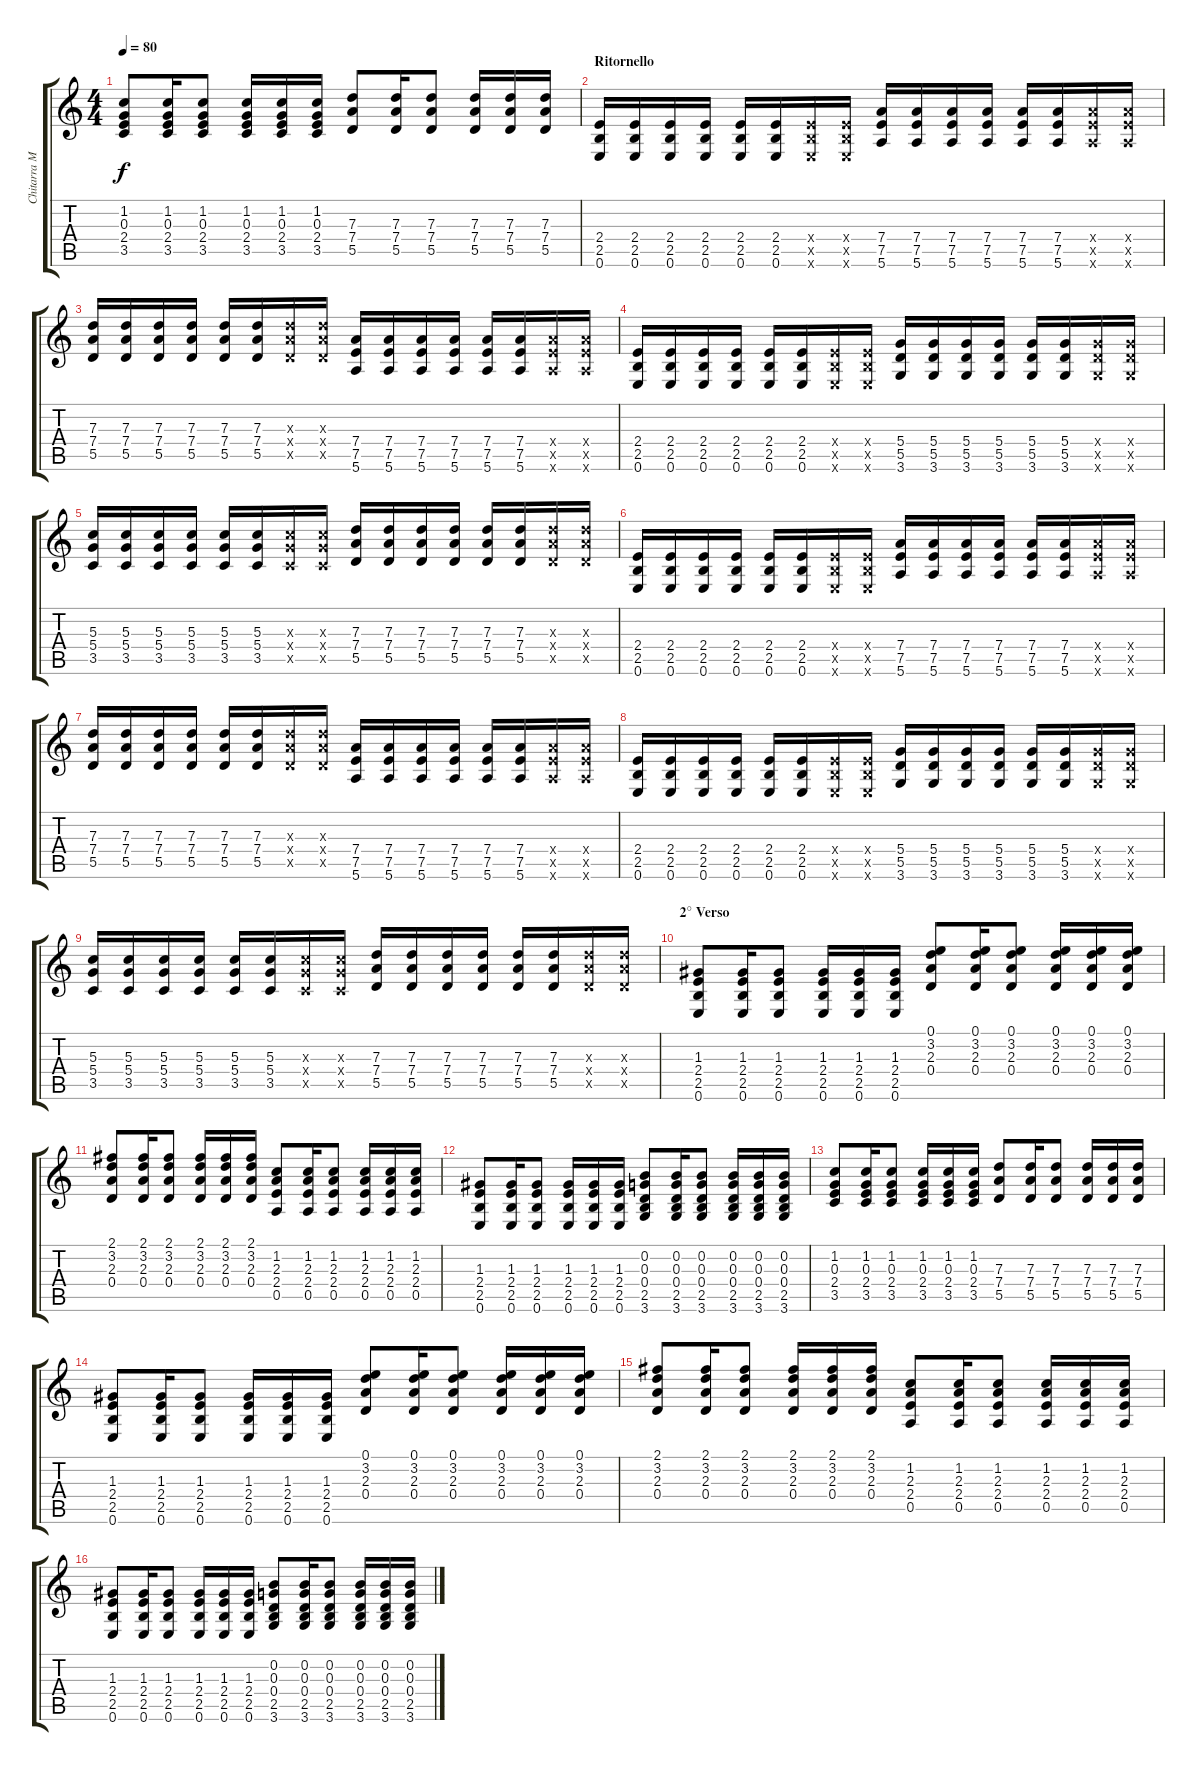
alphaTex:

\track ("Chitarra Max" "Chitarra M") {instrument electricguitarclean}
\staff {score tabs}
\tuning (E4 B3 G3 D3 A2 E2) {hide}
\ts (4 4)
\tempo 80
\clef g2
\ks c
(1.2 0.3 2.4 3.5).8{dy f} (1.2 0.3 2.4 3.5).16 (1.2 0.3 2.4 3.5).8 (1.2 0.3 2.4 3.5).16 (1.2 0.3 2.4 3.5).16 (1.2 0.3 2.4 3.5).16 (7.3 7.4 5.5).8 (7.3 7.4 5.5).16 (7.3 7.4 5.5).8 (7.3 7.4 5.5).16 (7.3 7.4 5.5).16 (7.3 7.4 5.5).16 |
\section ("" "Ritornello")
(2.4 2.5 0.6).16 (2.4 2.5 0.6).16 (2.4 2.5 0.6).16 (2.4 2.5 0.6).16 (2.4 2.5 0.6).16 (2.4 2.5 0.6).16 (2.4{x} 2.5{x} 0.6{x}).16 (2.4{x} 2.5{x} 0.6{x}).16 (7.4 7.5 5.6).16 (7.4 7.5 5.6).16 (7.4 7.5 5.6).16 (7.4 7.5 5.6).16 (7.4 7.5 5.6).16 (7.4 7.5 5.6).16 (7.4{x} 7.5{x} 5.6{x}).16 (7.4{x} 7.5{x} 5.6{x}).16 |
(7.3 7.4 5.5).16 (7.3 7.4 5.5).16 (7.3 7.4 5.5).16 (7.3 7.4 5.5).16 (7.3 7.4 5.5).16 (7.3 7.4 5.5).16 (7.3{x} 7.4{x} 5.5{x}).16 (7.3{x} 7.4{x} 5.5{x}).16 (7.4 7.5 5.6).16 (7.4 7.5 5.6).16 (7.4 7.5 5.6).16 (7.4 7.5 5.6).16 (7.4 7.5 5.6).16 (7.4 7.5 5.6).16 (7.4{x} 7.5{x} 5.6{x}).16 (7.4{x} 7.5{x} 5.6{x}).16 |
(2.4 2.5 0.6).16 (2.4 2.5 0.6).16 (2.4 2.5 0.6).16 (2.4 2.5 0.6).16 (2.4 2.5 0.6).16 (2.4 2.5 0.6).16 (2.4{x} 2.5{x} 0.6{x}).16 (2.4{x} 2.5{x} 0.6{x}).16 (5.4 5.5 3.6).16 (5.4 5.5 3.6).16 (5.4 5.5 3.6).16 (5.4 5.5 3.6).16 (5.4 5.5 3.6).16 (5.4 5.5 3.6).16 (5.4{x} 5.5{x} 3.6{x}).16 (5.4{x} 5.5{x} 3.6{x}).16 |
(5.3 5.4 3.5).16 (5.3 5.4 3.5).16 (5.3 5.4 3.5).16 (5.3 5.4 3.5).16 (5.3 5.4 3.5).16 (5.3 5.4 3.5).16 (5.3{x} 5.4{x} 3.5{x}).16 (5.3{x} 5.4{x} 3.5{x}).16 (7.3 7.4 5.5).16 (7.3 7.4 5.5).16 (7.3 7.4 5.5).16 (7.3 7.4 5.5).16 (7.3 7.4 5.5).16 (7.3 7.4 5.5).16 (7.3{x} 7.4{x} 5.5{x}).16 (7.3{x} 7.4{x} 5.5{x}).16 |
(2.4 2.5 0.6).16 (2.4 2.5 0.6).16 (2.4 2.5 0.6).16 (2.4 2.5 0.6).16 (2.4 2.5 0.6).16 (2.4 2.5 0.6).16 (2.4{x} 2.5{x} 0.6{x}).16 (2.4{x} 2.5{x} 0.6{x}).16 (7.4 7.5 5.6).16 (7.4 7.5 5.6).16 (7.4 7.5 5.6).16 (7.4 7.5 5.6).16 (7.4 7.5 5.6).16 (7.4 7.5 5.6).16 (7.4{x} 7.5{x} 5.6{x}).16 (7.4{x} 7.5{x} 5.6{x}).16 |
(7.3 7.4 5.5).16 (7.3 7.4 5.5).16 (7.3 7.4 5.5).16 (7.3 7.4 5.5).16 (7.3 7.4 5.5).16 (7.3 7.4 5.5).16 (7.3{x} 7.4{x} 5.5{x}).16 (7.3{x} 7.4{x} 5.5{x}).16 (7.4 7.5 5.6).16 (7.4 7.5 5.6).16 (7.4 7.5 5.6).16 (7.4 7.5 5.6).16 (7.4 7.5 5.6).16 (7.4 7.5 5.6).16 (7.4{x} 7.5{x} 5.6{x}).16 (7.4{x} 7.5{x} 5.6{x}).16 |
(2.4 2.5 0.6).16 (2.4 2.5 0.6).16 (2.4 2.5 0.6).16 (2.4 2.5 0.6).16 (2.4 2.5 0.6).16 (2.4 2.5 0.6).16 (2.4{x} 2.5{x} 0.6{x}).16 (2.4{x} 2.5{x} 0.6{x}).16 (5.4 5.5 3.6).16 (5.4 5.5 3.6).16 (5.4 5.5 3.6).16 (5.4 5.5 3.6).16 (5.4 5.5 3.6).16 (5.4 5.5 3.6).16 (5.4{x} 5.5{x} 3.6{x}).16 (5.4{x} 5.5{x} 3.6{x}).16 |
(5.3 5.4 3.5).16 (5.3 5.4 3.5).16 (5.3 5.4 3.5).16 (5.3 5.4 3.5).16 (5.3 5.4 3.5).16 (5.3 5.4 3.5).16 (5.3{x} 5.4{x} 3.5{x}).16 (5.3{x} 5.4{x} 3.5{x}).16 (7.3 7.4 5.5).16 (7.3 7.4 5.5).16 (7.3 7.4 5.5).16 (7.3 7.4 5.5).16 (7.3 7.4 5.5).16 (7.3 7.4 5.5).16 (7.3{x} 7.4{x} 5.5{x}).16 (7.3{x} 7.4{x} 5.5{x}).16 |
\section ("" "2° Verso")
(1.3 2.4 2.5 0.6).8 (1.3 2.4 2.5 0.6).16 (1.3 2.4 2.5 0.6).8 (1.3 2.4 2.5 0.6).16 (1.3 2.4 2.5 0.6).16 (1.3 2.4 2.5 0.6).16 (0.1 3.2 2.3 0.4).8 (0.1 3.2 2.3 0.4).16 (0.1 3.2 2.3 0.4).8 (0.1 3.2 2.3 0.4).16 (0.1 3.2 2.3 0.4).16 (0.1 3.2 2.3 0.4).16 |
(2.1 3.2 2.3 0.4).8 (2.1 3.2 2.3 0.4).16 (2.1 3.2 2.3 0.4).8 (2.1 3.2 2.3 0.4).16 (2.1 3.2 2.3 0.4).16 (2.1 3.2 2.3 0.4).16 (1.2 2.3 2.4 0.5).8 (1.2 2.3 2.4 0.5).16 (1.2 2.3 2.4 0.5).8 (1.2 2.3 2.4 0.5).16 (1.2 2.3 2.4 0.5).16 (1.2 2.3 2.4 0.5).16 |
(1.3 2.4 2.5 0.6).8 (1.3 2.4 2.5 0.6).16 (1.3 2.4 2.5 0.6).8 (1.3 2.4 2.5 0.6).16 (1.3 2.4 2.5 0.6).16 (1.3 2.4 2.5 0.6).16 (0.2 0.3 0.4 2.5 3.6).8 (0.2 0.3 0.4 2.5 3.6).16 (0.2 0.3 0.4 2.5 3.6).8 (0.2 0.3 0.4 2.5 3.6).16 (0.2 0.3 0.4 2.5 3.6).16 (0.2 0.3 0.4 2.5 3.6).16 |
(1.2 0.3 2.4 3.5).8 (1.2 0.3 2.4 3.5).16 (1.2 0.3 2.4 3.5).8 (1.2 0.3 2.4 3.5).16 (1.2 0.3 2.4 3.5).16 (1.2 0.3 2.4 3.5).16 (7.3 7.4 5.5).8 (7.3 7.4 5.5).16 (7.3 7.4 5.5).8 (7.3 7.4 5.5).16 (7.3 7.4 5.5).16 (7.3 7.4 5.5).16 |
(1.3 2.4 2.5 0.6).8 (1.3 2.4 2.5 0.6).16 (1.3 2.4 2.5 0.6).8 (1.3 2.4 2.5 0.6).16 (1.3 2.4 2.5 0.6).16 (1.3 2.4 2.5 0.6).16 (0.1 3.2 2.3 0.4).8 (0.1 3.2 2.3 0.4).16 (0.1 3.2 2.3 0.4).8 (0.1 3.2 2.3 0.4).16 (0.1 3.2 2.3 0.4).16 (0.1 3.2 2.3 0.4).16 |
(2.1 3.2 2.3 0.4).8 (2.1 3.2 2.3 0.4).16 (2.1 3.2 2.3 0.4).8 (2.1 3.2 2.3 0.4).16 (2.1 3.2 2.3 0.4).16 (2.1 3.2 2.3 0.4).16 (1.2 2.3 2.4 0.5).8 (1.2 2.3 2.4 0.5).16 (1.2 2.3 2.4 0.5).8 (1.2 2.3 2.4 0.5).16 (1.2 2.3 2.4 0.5).16 (1.2 2.3 2.4 0.5).16 |
(1.3 2.4 2.5 0.6).8 (1.3 2.4 2.5 0.6).16 (1.3 2.4 2.5 0.6).8 (1.3 2.4 2.5 0.6).16 (1.3 2.4 2.5 0.6).16 (1.3 2.4 2.5 0.6).16 (0.2 0.3 0.4 2.5 3.6).8 (0.2 0.3 0.4 2.5 3.6).16 (0.2 0.3 0.4 2.5 3.6).8 (0.2 0.3 0.4 2.5 3.6).16 (0.2 0.3 0.4 2.5 3.6).16 (0.2 0.3 0.4 2.5 3.6).16
